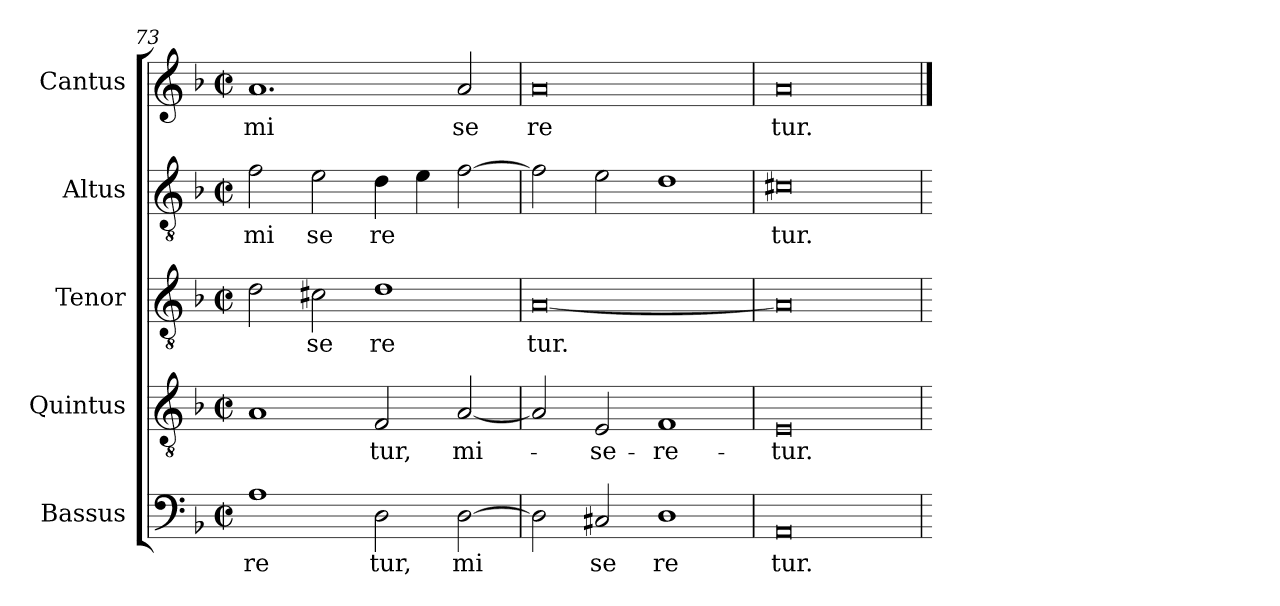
**kern	**text	**kern	**text	**kern	**text	**kern	**text	**kern	**text
*part5	*part5	*part4	*part4	*part3	*part3	*part2	*part2	*part1	*part1
*staff5	*staff5	*staff4	*staff4	*staff3	*staff3	*staff2	*staff2	*staff1	*staff1
*I"Bassus	*	*I"Quintus	*	*I"Tenor	*	*I"Altus	*	*I"Cantus	*
*clefF4	*	*clefGv2	*	*clefGv2	*	*clefGv2	*	*clefG2	*
*k[b-]	*	*k[b-]	*	*k[b-]	*	*k[b-]	*	*k[b-]	*
*F:	*	*F:	*	*F:	*	*F:	*	*F:	*
*M2/2	*	*M2/2	*	*M2/2	*	*M2/2	*	*M2/2	*
*met(c|)	*	*met(c|)	*	*met(c|)	*	*met(c|)	*	*met(c|)	*
=73	=73	=73	=73	=73	=73	=73	=73	=73	=73
!	!LO:LY:b:cj	!	!	!	!	!	!LO:LY:b:cj	!	!LO:LY:b:cj
1A	re	1A	.	2d\	.	2f\	mi	1.a	mi
!	!	!	!	!	!LO:LY:b:cj	!	!LO:LY:b:cj	!	!
.	.	.	.	2c#X\	se	2e\	se	.	.
!	!LO:LY:b:cj	!	!LO:LY:b:cj	!	!LO:LY:b:cj	!	!LO:LY:b:cj	!	!
2D\	tur,	2F/	-tur,	1d	re	4d\	re	.	.
.	.	.	.	.	.	4e\	.	.	.
!	!LO:LY:b	!	!LO:LY:b	!	!	!	!	!	!LO:LY:b:cj
[>2D\	mi	[<2A/	mi-	.	.	[>2f\	.	2a/	se
=74	=74	=74	=74	=74	=74	=74	=74	=74	=74
!	!	!	!	!	!LO:LY:b:cj	!	!	!	!LO:LY:b:cj
2D\]	.	2A/]	.	[<0A	tur.	2f\]	.	0a	re
!	!LO:LY:b:cj	!	!LO:LY:b:cj	!	!	!	!	!	!
2C#X/	se	2E/	-se-	.	.	2e\	.	.	.
!	!LO:LY:b:cj	!	!LO:LY:b:cj	!	!	!	!	!	!
1D	re	1F	-re-	.	.	1d	.	.	.
=75	=75	=75	=75	=75	=75	=75	=75	=75	=75
!	!LO:LY:b:cj	!	!LO:LY:b:cj	!	!	!	!LO:LY:b:cj	!	!LO:LY:b:cj
0AA	tur.	0E	-tur.	0A]	.	0c#X	tur.	0a	tur.
=	==	=	==	=	==	=	==	==	==
*-	*-	*-	*-	*-	*-	*-	*-	*-	*-
